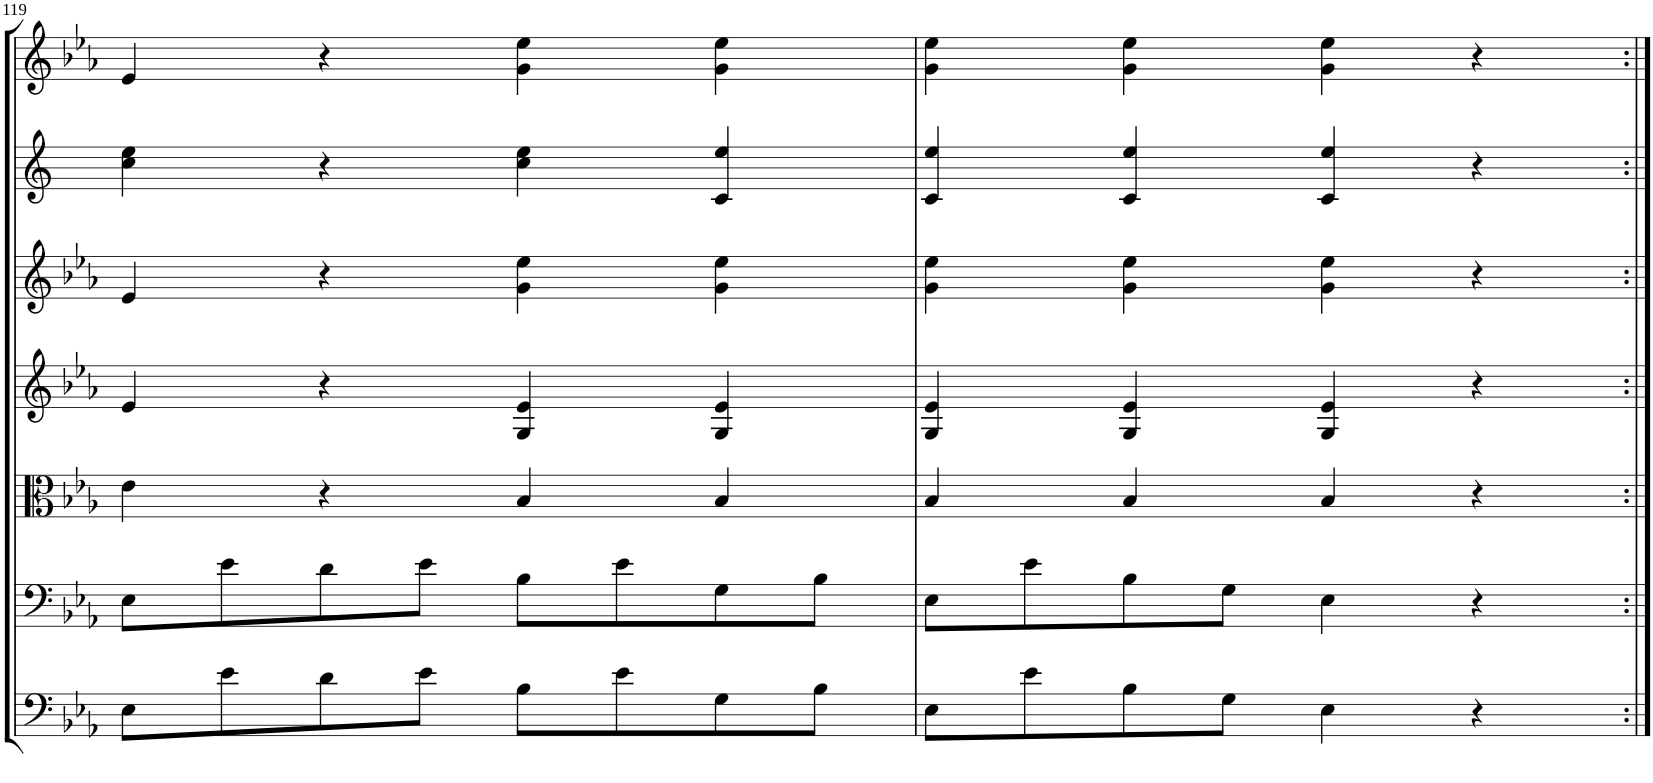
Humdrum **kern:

**kern	**kern	**kern	**kern	**kern	**kern	**kern
*part7	*part6	*part5	*part4	*part3	*part2	*part1
*staff7	*staff6	*staff5	*staff4	*staff3	*staff2	*staff1
*I"Basso	*I"Violoncello	*I"Viola	*I"Violino II	*I"Violino I	*I"Corni in Es	*I"Oboi
*	*	*	*	*	*	*I'Ob
!!LO:PB:g=z
*clefF4	*clefF4	*clefC3	*clefG2	*clefG2	*clefG2	*clefG2
*Trd7c12	*	*	*	*	*Trd5c9	*
*k[b-e-a-]	*k[b-e-a-]	*k[b-e-a-]	*k[b-e-a-]	*k[b-e-a-]	*k[]	*k[b-e-a-]
*M4/4	*M4/4	*M4/4	*M4/4	*M4/4	*M4/4	*M4/4
*met(c)	*met(c)	*met(c)	*met(c)	*met(c)	*met(c)	*met(c)
=119	=119	=119	=119	=119	=119	=119
8E-\L	8E-\L	4e-\	4e-/	4e-/	4cc\ 4ee\	4e-/
8e-\	8e-\	.	.	.	.	.
8d\	8d\	4r	4r	4r	4r	4r
8e-\J	8e-\J	.	.	.	.	.
8B-\L	8B-\L	4B-/	4G/ 4e-/	4g\ 4ee-\	4cc\ 4ee\	4g\ 4ee-\
8e-\	8e-\	.	.	.	.	.
8G\	8G\	4B-/	4G/ 4e-/	4g\ 4ee-\	4c/ 4ee/	4g\ 4ee-\
8B-\J	8B-\J	.	.	.	.	.
=120	=120	=120	=120	=120	=120	=120
8E-\L	8E-\L	4B-/	4G/ 4e-/	4g\ 4ee-\	4c/ 4ee/	4g\ 4ee-\
8e-\	8e-\	.	.	.	.	.
8B-\	8B-\	4B-/	4G/ 4e-/	4g\ 4ee-\	4c/ 4ee/	4g\ 4ee-\
8G\J	8G\J	.	.	.	.	.
4E-\	4E-\	4B-/	4G/ 4e-/	4g\ 4ee-\	4c/ 4ee/	4g\ 4ee-\
4r	4r	4r	4r	4r	4r	4r
=:|!	=:|!	=:|!	=:|!	=:|!	=:|!	=:|!
*-	*-	*-	*-	*-	*-	*-
